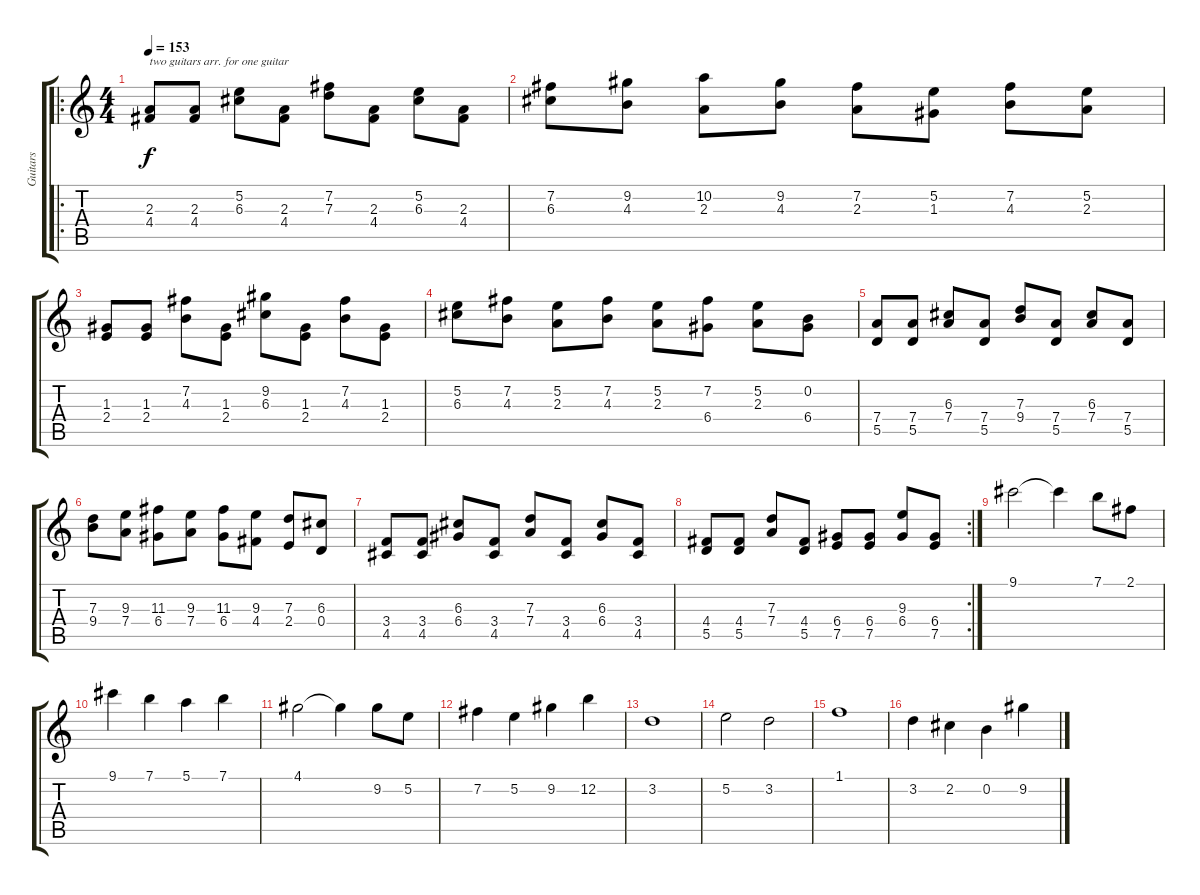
\track ("Guitars" "Guitars") {instrument distortionguitar}
\staff {score tabs}
\tuning (E4 B3 G3 D3 A2 E2) {hide}
\ro
\ts (4 4)
\tempo 153
\clef g2
\ks c
(2.3 4.4).8{txt "two guitars arr. for one guitar" dy f balance 0} (2.3 4.4).8 (5.2 6.3).8 (2.3 4.4).8 (7.2 7.3).8 (2.3 4.4).8 (5.2 6.3).8 (2.3 4.4).8 |
(7.2 6.3).8 (9.2 4.3).8 (10.2 2.3).8 (9.2 4.3).8 (7.2 2.3).8 (5.2 1.3).8 (7.2 4.3).8 (5.2 2.3).8 |
(1.3 2.4).8 (1.3 2.4).8 (7.2 4.3).8 (1.3 2.4).8 (9.2 6.3).8 (1.3 2.4).8 (7.2 4.3).8 (1.3 2.4).8 |
(5.2 6.3).8 (7.2 4.3).8 (5.2 2.3).8 (7.2 4.3).8 (5.2 2.3).8 (7.2 6.4).8 (5.2 2.3).8 (0.2 6.4).8 |
(7.4 5.5).8 (7.4 5.5).8 (6.3 7.4).8 (7.4 5.5).8 (7.3 9.4).8 (7.4 5.5).8 (6.3 7.4).8 (7.4 5.5).8 |
(7.3 9.4).8 (9.3 7.4).8 (11.3 6.4).8 (9.3 7.4).8 (11.3 6.4).8 (9.3 4.4).8 (7.3 2.4).8 (6.3 0.4).8 |
(3.4 4.5).8 (3.4 4.5).8 (6.3 6.4).8 (3.4 4.5).8 (7.3 7.4).8 (3.4 4.5).8 (6.3 6.4).8 (3.4 4.5).8 |
\rc 2
(4.4 5.5).8 (4.4 5.5).8 (7.3 7.4).8 (4.4 5.5).8 (6.4 7.5).8 (6.4 7.5).8 (9.3 6.4).8 (6.4 7.5).8 |
9.1.2{volume 16 balance 0} 9.1{t}.4 7.1.8 2.1.8 |
9.1.4 7.1.4 5.1.4 7.1.4 |
4.1.2 4.1{t}.4 9.2.8 5.2.8 |
7.2.4 5.2.4 9.2.4 12.2.4 |
3.2.1 |
5.2.2 3.2.2 |
1.1.1 |
3.2.4 2.2.4 0.2.4 9.2.4
